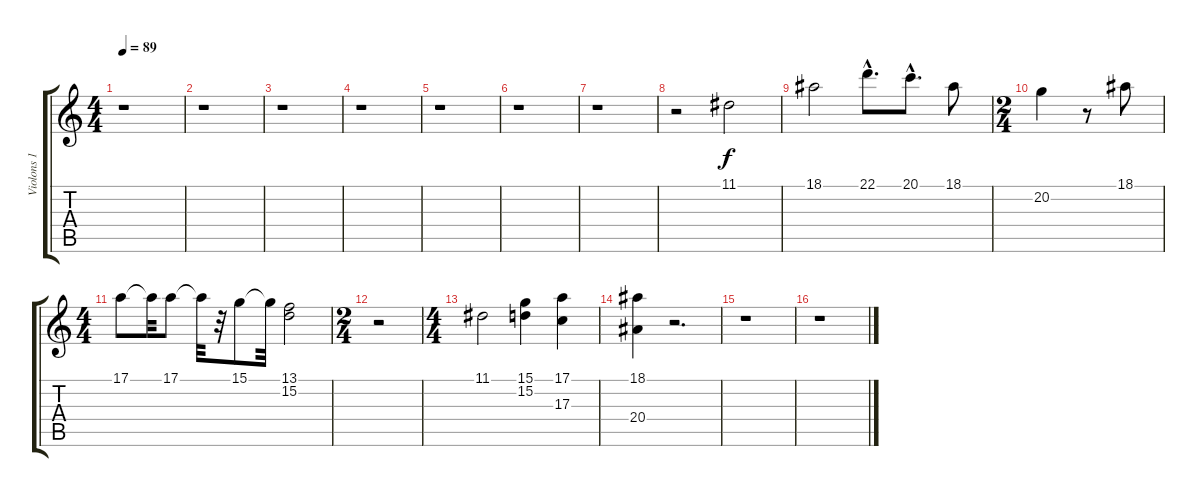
\track ("Violons 1 " "Violons 1 ") {instrument tremolostrings}
\staff {score tabs}
\tuning (E4 B3 G3 D3 A2 E2) {hide}
\ts (4 4)
\tempo 89
\clef g2
\ks c
r.1{dy f} |
r.1 |
r.1 |
r.1 |
r.1 |
r.1 |
r.1 |
r.2 11.1.2{volume 12 balance 8} |
18.1.2 22.1{hac}.8{d} 20.1{hac}.8{d} 18.1.8 |
\ts (2 4)
20.2.4 r.8 18.1.8 |
\ts (4 4)
17.1.8 17.1{t}.32 17.1.8 17.1{t}.32 r.32 15.1.8 15.1{t}.32 (13.1 15.2).2 |
\ts (2 4)
r.2 |
\ts (4 4)
11.1.2 (15.1 15.2).4 (17.1 17.3).4 |
(18.1 20.4).4 r.2{d} |
r.1 |
r.1
